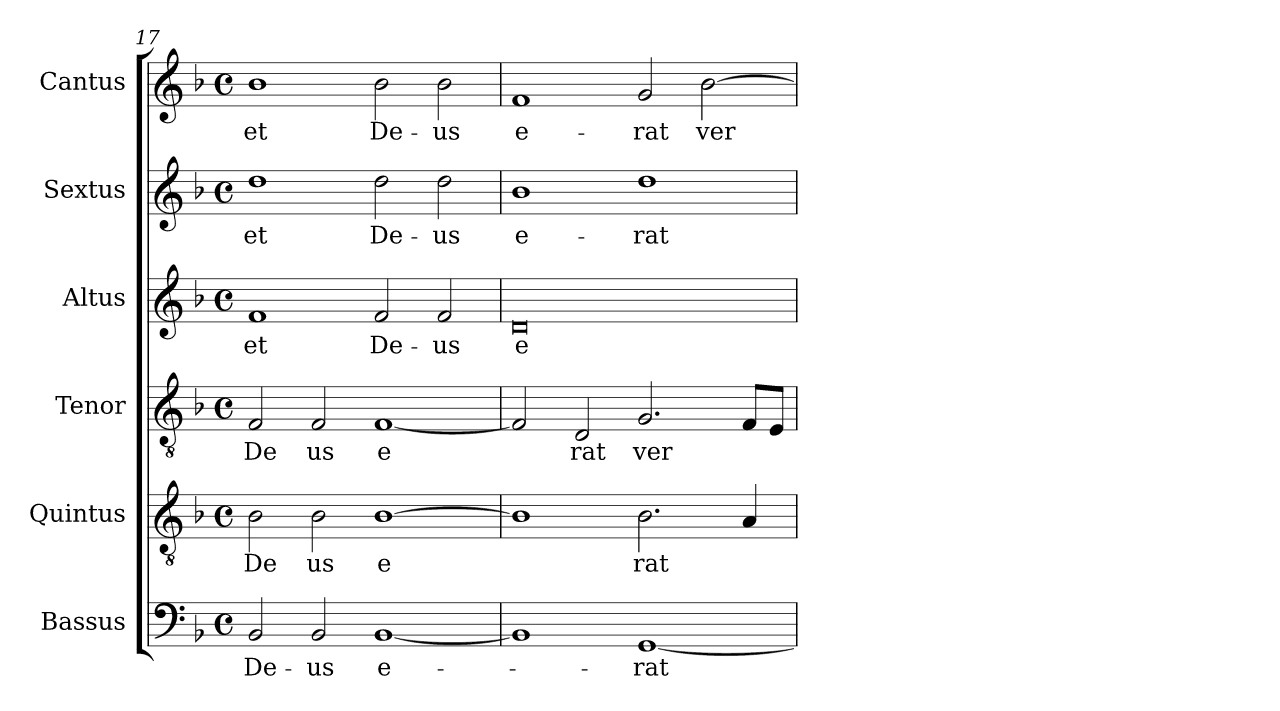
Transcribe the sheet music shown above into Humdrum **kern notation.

**kern	**text	**kern	**text	**kern	**text	**kern	**text	**kern	**text	**kern	**text
*part6	*part6	*part5	*part5	*part4	*part4	*part3	*part3	*part2	*part2	*part1	*part1
*staff6	*staff6	*staff5	*staff5	*staff4	*staff4	*staff3	*staff3	*staff2	*staff2	*staff1	*staff1
*I"Bassus	*	*I"Quintus	*	*I"Tenor	*	*I"Altus	*	*I"Sextus	*	*I"Cantus	*
*I'Bassus	*	*I'Quintus	*	*I'Tenor	*	*I'Altus	*	*I'Sextus	*	*I'Cantus	*
*clefF4	*	*clefGv2	*	*clefGv2	*	*clefG2	*	*clefG2	*	*clefG2	*
*k[b-]	*	*k[b-]	*	*k[b-]	*	*k[b-]	*	*k[b-]	*	*k[b-]	*
*F:	*	*F:	*	*F:	*	*F:	*	*F:	*	*F:	*
*M4/4	*	*M4/4	*	*M4/4	*	*M4/4	*	*M4/4	*	*M4/4	*
*met(c)	*	*met(c)	*	*met(c)	*	*met(c)	*	*met(c)	*	*met(c)	*
=17	=17	=17	=17	=17	=17	=17	=17	=17	=17	=17	=17
!	!LO:LY:b:cj	!	!LO:LY:b:cj	!	!LO:LY:b:cj	!	!LO:LY:b:cj	!	!LO:LY:b:cj	!	!LO:LY:b:cj
2BB-/	De-	2B-\	De	2F/	De	1f	et	1dd	et	1b-	-et
!	!LO:LY:b:cj	!	!LO:LY:b:cj	!	!LO:LY:b:cj	!	!	!	!	!	!
2BB-/	-us	2B-\	us	2F/	us	.	.	.	.	.	.
!	!LO:LY:b:rj	!	!LO:LY:b:rj	!	!LO:LY:b:rj	!	!LO:LY:b:cj	!	!LO:LY:b:cj	!	!LO:LY:b:cj
[<1BB-	e-	[>1B-	e	[<1F	e	2f/	De-	2dd\	De-	2b-\	De-
!	!	!	!	!	!	!	!LO:LY:b:cj	!	!LO:LY:b:cj	!	!LO:LY:b:cj
.	.	.	.	.	.	2f/	-us	2dd\	-us	2b-\	-us
=18	=18	=18	=18	=18	=18	=18	=18	=18	=18	=18	=18
!	!	!	!	!	!	!	!LO:LY:b:cj	!	!LO:LY:b:cj	!	!LO:LY:b:cj
1BB-]	.	1B-]	.	2F/]	.	0d	e-	1b-	e-	1f	e-
!	!	!	!	!	!LO:LY:b:cj	!	!	!	!	!	!
.	.	.	.	2D/	rat	.	.	.	.	.	.
!	!LO:LY:b:cj	!	!LO:LY:b	!	!LO:LY:b	!	!	!	!LO:LY:b:cj	!	!LO:LY:b:cj
[>1GG	-rat	2.B-\	rat	2.G/	ver	.	.	1dd	-rat	2g/	-rat
!	!	!	!	!	!	!	!	!	!	!	!LO:LY:b
.	.	.	.	.	.	.	.	.	.	[>2b-\	ver-
.	.	4A/	.	8F/L	.	.	.	.	.	.	.
.	.	.	.	8E/J	.	.	.	.	.	.	.
=	=	=	=	=	=	=	=	=	=	=	=
*-	*-	*-	*-	*-	*-	*-	*-	*-	*-	*-	*-
